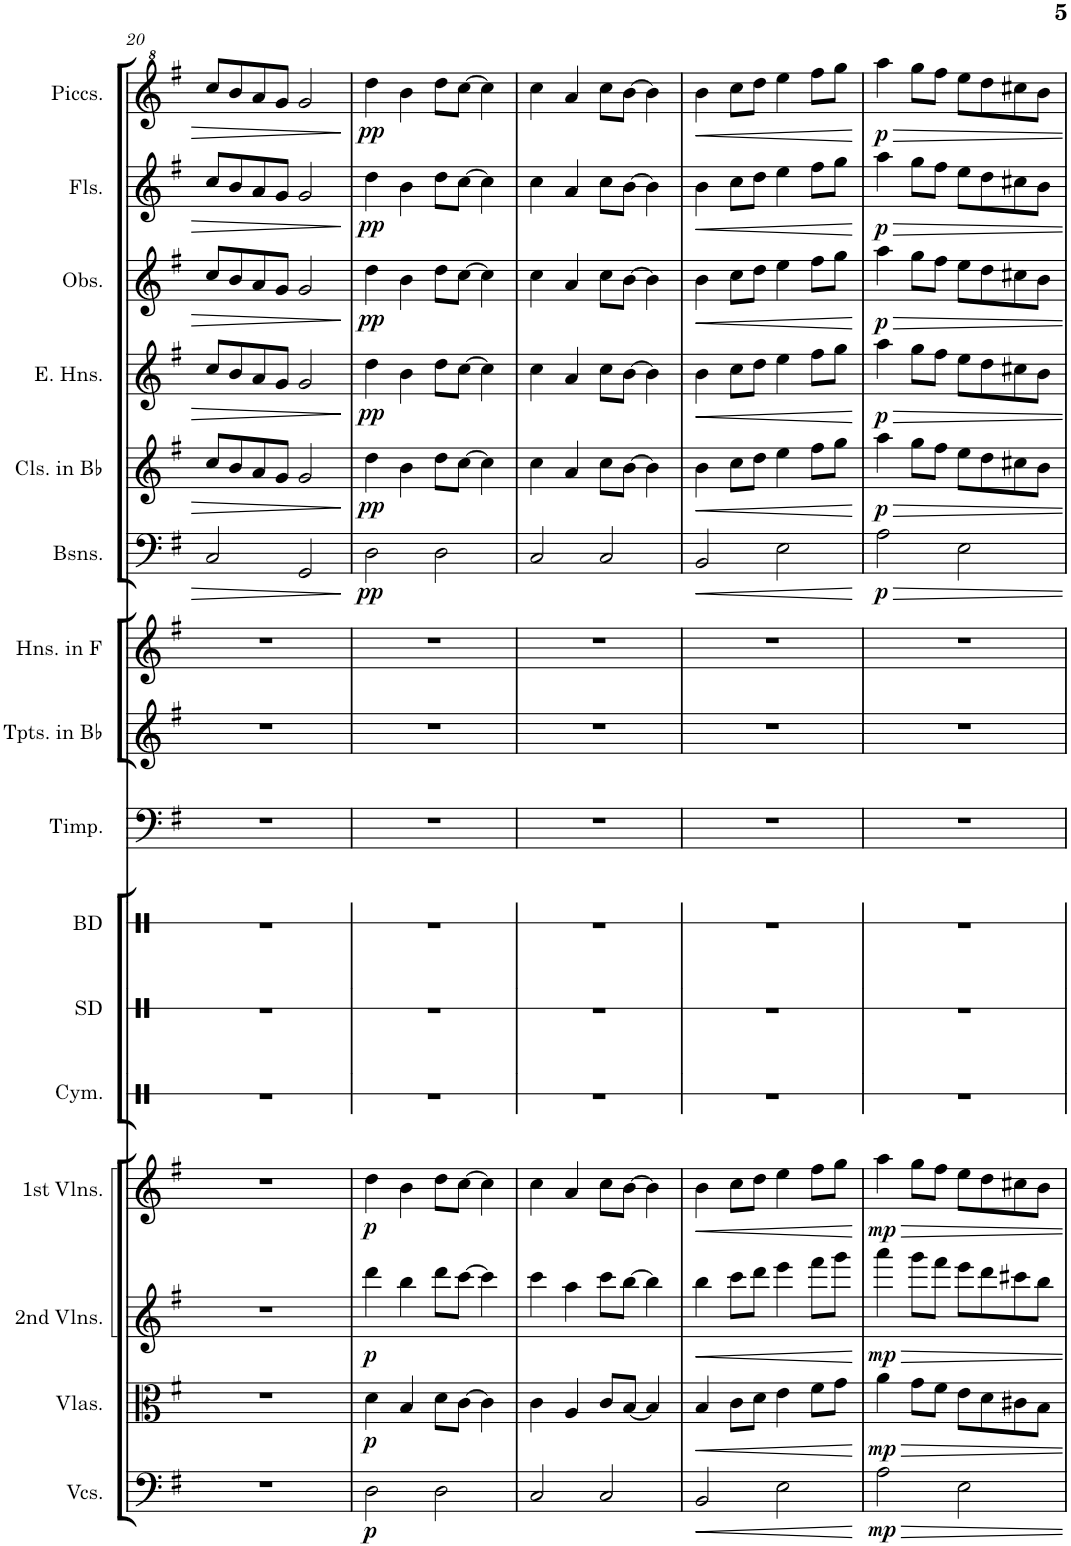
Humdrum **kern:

**kern	**dynam	**kern	**dynam	**kern	**dynam	**kern	**dynam	**kern	**kern	**kern	**kern	**kern	**kern	**kern	**dynam	**kern	**dynam	**kern	**dynam	**kern	**dynam	**kern	**dynam	**kern	**dynam
*part16	*part16	*part15	*part15	*part14	*part14	*part13	*part13	*part12	*part11	*part10	*part9	*part8	*part7	*part6	*part6	*part5	*part5	*part4	*part4	*part3	*part3	*part2	*part2	*part1	*part1
*staff16	*staff16	*staff15	*staff15	*staff14	*staff14	*staff13	*staff13	*staff12	*staff11	*staff10	*staff9	*staff8	*staff7	*staff6	*staff6	*staff5	*staff5	*staff4	*staff4	*staff3	*staff3	*staff2	*staff2	*staff1	*staff1
*I"Violoncellos	*	*I"Violas	*	*I"2nd Violins	*	*I"1st Violins	*	*I"Cymbals	*I"Snare Drum	*I"Bass Drum	*I"Timpani	*I"Trumpets in Bb	*I"Horns in F	*I"Bassoons	*	*I"Clarinets in Bb	*	*I"English Horns	*	*I"Oboes	*	*I"Flutes	*	*I"Piccolos	*
*I'Vcs.	*	*I'Vlas.	*	*I'2nd Vlns.	*	*I'1st Vlns.	*	*I'Cym.	*I'SD	*I'BD	*I'Timp.	*I'Tpts. in Bb	*I'Hns. in F	*I'Bsns.	*	*I'Cls. in Bb	*	*I'E. Hns.	*	*I'Obs.	*	*I'Fls.	*	*I'Piccs.	*
!!LO:PB:g=z
*clefF4	*	*clefC3	*	*clefG2	*	*clefG2	*	*clefX	*clefX	*clefX	*clefF4	*clefG2	*clefG2	*clefF4	*	*clefG2	*	*clefG2	*	*clefG2	*	*clefG2	*	*clefG^2	*
*	*	*	*	*	*	*	*	*	*	*	*	*Trd1c2	*Trd4c7	*	*	*Trd1c2	*	*Trd4c7	*	*	*	*	*	*Trd-7c-12	*
*k[f#]	*	*k[f#]	*	*k[f#]	*	*k[f#]	*	*k[]	*k[]	*k[]	*k[f#]	*k[f#]	*k[f#]	*k[f#]	*	*k[f#]	*	*k[f#]	*	*k[f#]	*	*k[f#]	*	*k[f#]	*
*M4/4	*	*M4/4	*	*M4/4	*	*M4/4	*	*M4/4	*M4/4	*M4/4	*M4/4	*M4/4	*M4/4	*M4/4	*	*M4/4	*	*M4/4	*	*M4/4	*	*M4/4	*	*M4/4	*
*met(c)	*	*met(c)	*	*met(c)	*	*met(c)	*	*met(c)	*met(c)	*met(c)	*met(c)	*met(c)	*met(c)	*met(c)	*	*met(c)	*	*met(c)	*	*met(c)	*	*met(c)	*	*met(c)	*
=20	=20	=20	=20	=20	=20	=20	=20	=20	=20	=20	=20	=20	=20	=20	=20	=20	=20	=20	=20	=20	=20	=20	=20	=20	=20
1r	.	1r	.	1r	.	1r	.	1r	1r	1r	1r	1r	1r	2C/	.	8cc/L	.	8cc/L	.	8cc/L	.	8cc/L	.	8ccc/L	.
.	.	.	.	.	.	.	.	.	.	.	.	.	.	.	.	8b/	.	8b/	.	8b/	.	8b/	.	8bb/	.
.	.	.	.	.	.	.	.	.	.	.	.	.	.	.	.	8a/	.	8a/	.	8a/	.	8a/	.	8aa/	.
.	.	.	.	.	.	.	.	.	.	.	.	.	.	.	.	8g/J	.	8g/J	.	8g/J	.	8g/J	.	8gg/J	.
.	.	.	.	.	.	.	.	.	.	.	.	.	.	2GG/	.	2g/	.	2g/	.	2g/	.	2g/	.	2gg/	.
=21	=21	=21	=21	=21	=21	=21	=21	=21	=21	=21	=21	=21	=21	=21	=21	=21	=21	=21	=21	=21	=21	=21	=21	=21	=21
!	!LO:DY:b	!	!LO:DY:b	!	!LO:DY:b	!	!LO:DY:b	!	!	!	!	!	!	!	!LO:DY:b	!	!LO:DY:b	!	!LO:DY:b	!	!LO:DY:b	!	!LO:DY:b	!	!LO:DY:b
2D\	p	4d\	p	4ddd\	p	4dd\	p	1r	1r	1r	1r	1r	1r	2D\	pp	4dd\	pp	4dd\	pp	4dd\	pp	4dd\	pp	4ddd\	pp
.	.	4B/	.	4bb\	.	4b\	.	.	.	.	.	.	.	.	.	4b\	.	4b\	.	4b\	.	4b\	.	4bb\	.
2D\	.	8d\L	.	8ddd\L	.	8dd\L	.	.	.	.	.	.	.	2D\	.	8dd\L	.	8dd\L	.	8dd\L	.	8dd\L	.	8ddd\L	.
.	.	[8c\J	.	[8ccc\J	.	[8cc\J	.	.	.	.	.	.	.	.	.	[8cc\J	.	[8cc\J	.	[8cc\J	.	[8cc\J	.	[8ccc\J	.
.	.	4c\]	.	4ccc\]	.	4cc\]	.	.	.	.	.	.	.	.	.	4cc\]	.	4cc\]	.	4cc\]	.	4cc\]	.	4ccc\]	.
=22	=22	=22	=22	=22	=22	=22	=22	=22	=22	=22	=22	=22	=22	=22	=22	=22	=22	=22	=22	=22	=22	=22	=22	=22	=22
2C/	.	4c\	.	4ccc\	.	4cc\	.	1r	1r	1r	1r	1r	1r	2C/	.	4cc\	.	4cc\	.	4cc\	.	4cc\	.	4ccc\	.
.	.	4A/	.	4aa\	.	4a/	.	.	.	.	.	.	.	.	.	4a/	.	4a/	.	4a/	.	4a/	.	4aa/	.
2C/	.	8c/L	.	8ccc\L	.	8cc\L	.	.	.	.	.	.	.	2C/	.	8cc\L	.	8cc\L	.	8cc\L	.	8cc\L	.	8ccc\L	.
.	.	[8B/J	.	[8bb\J	.	[8b\J	.	.	.	.	.	.	.	.	.	[8b\J	.	[8b\J	.	[8b\J	.	[8b\J	.	[8bb\J	.
.	.	4B/]	.	4bb\]	.	4b\]	.	.	.	.	.	.	.	.	.	4b\]	.	4b\]	.	4b\]	.	4b\]	.	4bb\]	.
=23	=23	=23	=23	=23	=23	=23	=23	=23	=23	=23	=23	=23	=23	=23	=23	=23	=23	=23	=23	=23	=23	=23	=23	=23	=23
!	!LO:HP:b	!	!LO:HP:b	!	!LO:HP:b	!	!LO:HP:b	!	!	!	!	!	!	!	!LO:HP:b	!	!LO:HP:b	!	!LO:HP:b	!	!LO:HP:b	!	!LO:HP:b	!	!LO:HP:b
2BB/	<	4B/	<	4bb\	<	4b\	<	1r	1r	1r	1r	1r	1r	2BB/	<	4b\	<	4b\	<	4b\	<	4b\	<	4bb\	<
.	.	8c\L	.	8ccc\L	.	8cc\L	.	.	.	.	.	.	.	.	.	8cc\L	.	8cc\L	.	8cc\L	.	8cc\L	.	8ccc\L	.
.	.	8d\J	.	8ddd\J	.	8dd\J	.	.	.	.	.	.	.	.	.	8dd\J	.	8dd\J	.	8dd\J	.	8dd\J	.	8ddd\J	.
2E\	.	4e\	.	4eee\	.	4ee\	.	.	.	.	.	.	.	2E\	.	4ee\	.	4ee\	.	4ee\	.	4ee\	.	4eee\	.
.	.	8f#\L	.	8fff#\L	.	8ff#\L	.	.	.	.	.	.	.	.	.	8ff#\L	.	8ff#\L	.	8ff#\L	.	8ff#\L	.	8fff#\L	.
.	.	8g\J	.	8ggg\J	.	8gg\J	.	.	.	.	.	.	.	.	.	8gg\J	.	8gg\J	.	8gg\J	.	8gg\J	.	8ggg\J	.
.	[	.	[	.	[	.	[	.	.	.	.	.	.	.	[	.	[	.	[	.	[	.	[	.	[
=24	=24	=24	=24	=24	=24	=24	=24	=24	=24	=24	=24	=24	=24	=24	=24	=24	=24	=24	=24	=24	=24	=24	=24	=24	=24
!	!LO:DY:b	!	!LO:DY:b	!	!LO:DY:b	!	!LO:DY:b	!	!	!	!	!	!	!	!LO:DY:b	!	!LO:DY:b	!	!LO:DY:b	!	!LO:DY:b	!	!LO:DY:b	!	!LO:DY:b
2A\	mp	4a\	mp	4aaa\	mp	4aa\	mp	1r	1r	1r	1r	1r	1r	2A\	p	4aa\	p	4aa\	p	4aa\	p	4aa\	p	4aaa\	p
.	.	8g\L	.	8ggg\L	.	8gg\L	.	.	.	.	.	.	.	.	.	8gg\L	.	8gg\L	.	8gg\L	.	8gg\L	.	8ggg\L	.
.	.	8f#\J	.	8fff#\J	.	8ff#\J	.	.	.	.	.	.	.	.	.	8ff#\J	.	8ff#\J	.	8ff#\J	.	8ff#\J	.	8fff#\J	.
2E\	.	8e\L	.	8eee\L	.	8ee\L	.	.	.	.	.	.	.	2E\	.	8ee\L	.	8ee\L	.	8ee\L	.	8ee\L	.	8eee\L	.
.	.	8d\	.	8ddd\	.	8dd\	.	.	.	.	.	.	.	.	.	8dd\	.	8dd\	.	8dd\	.	8dd\	.	8ddd\	.
.	.	8c#X\	.	8ccc#X\	.	8cc#X\	.	.	.	.	.	.	.	.	.	8cc#X\	.	8cc#X\	.	8cc#X\	.	8cc#X\	.	8ccc#X\	.
.	.	8B\J	.	8bb\J	.	8b\J	.	.	.	.	.	.	.	.	.	8b\J	.	8b\J	.	8b\J	.	8b\J	.	8bb\J	.
=	=	=	=	=	=	=	=	=	=	=	=	=	=	=	=	=	=	=	=	=	=	=	=	=	=
*-	*-	*-	*-	*-	*-	*-	*-	*-	*-	*-	*-	*-	*-	*-	*-	*-	*-	*-	*-	*-	*-	*-	*-	*-	*-
